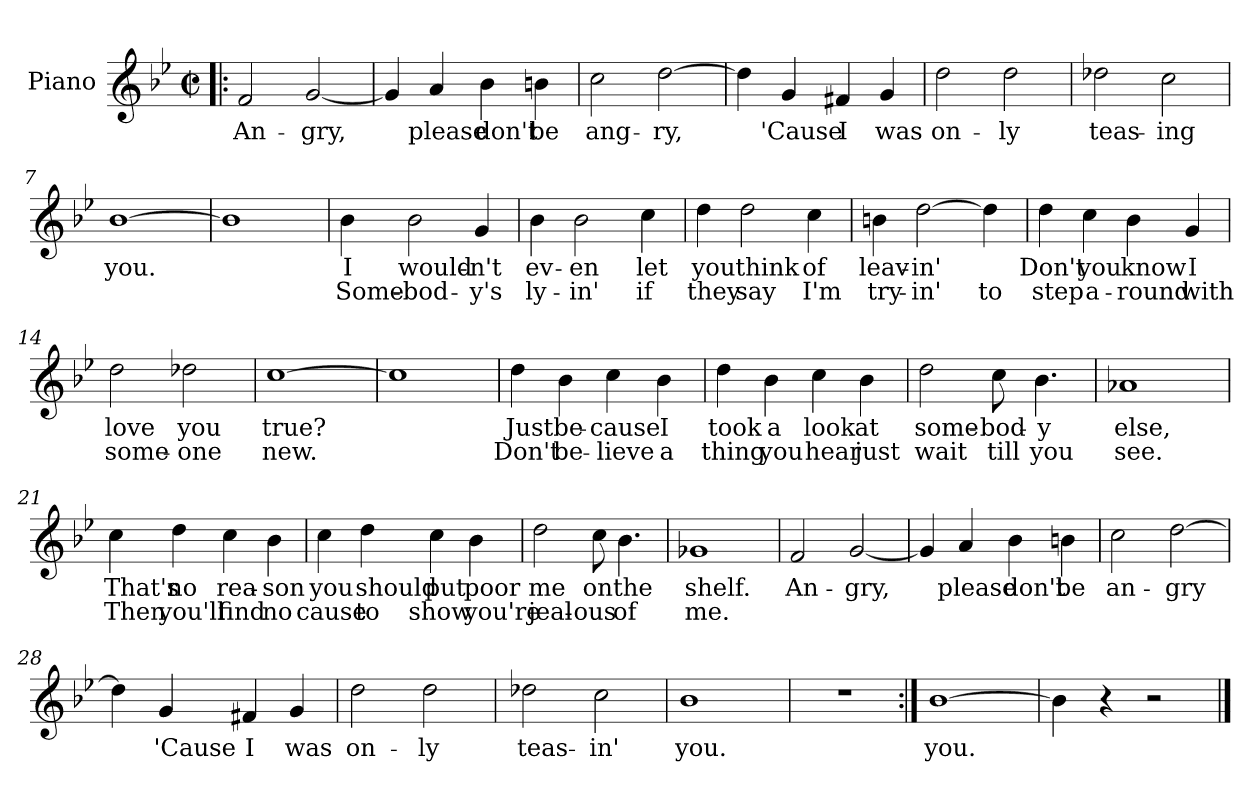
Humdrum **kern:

**kern	**text	**text
*part1	*part1	*part1
*staff1	*staff1	*staff1
*I"Piano	*	*
*I'Pno.	*	*
*clefG2	*	*
*k[b-e-]	*	*
*B-:	*	*
*M2/2	*	*
*met(c|)	*	*
=1!|:	=1!|:	=1!|:
2f/	An-	.
[2g/	-gry,	.
=2	=2	=2
4g/]	.	.
4a/	please	.
4b-\	don't	.
4bn\	be	.
=3	=3	=3
2cc\	ang-	.
[2dd\	-ry,	.
=4	=4	=4
4dd\]	.	.
4g/	'Cause	.
4f#X/	I	.
4g/	was	.
=5	=5	=5
2dd\	on-	.
2dd\	-ly	.
!!LO:LB:g=z
=6	=6	=6
2dd-X\	teas-	.
2cc\	-ing	.
=7	=7	=7
[1b-	you.	.
=8	=8	=8
1b-]	.	.
=9	=9	=9
4b-\	I	Some-
2b-\	would-	-bod-
4g/	-n't	-y's
=10	=10	=10
4b-\	ev-	ly-
2b-\	-en	-in'
4cc\	let	if
=11	=11	=11
4dd\	you	they
2dd\	think	say
4cc\	of	I'm
!!LO:LB:g=z
=12	=12	=12
4bn\	leav-	try-
[2dd\	-in'	-in'
4dd\]	.	to
=13	=13	=13
4dd\	Don't	step
4cc\	you	a-
4b-\	know	-round
4g/	I	with
=14	=14	=14
2dd\	love	some-
2dd-X\	you	-one
=15	=15	=15
[1cc	true?	new.
=16	=16	=16
1cc]	.	.
!!LO:LB:g=z
=17	=17	=17
4dd\	Just	Don't
4b-\	be-	be-
4cc\	-cause	-lieve
4b-\	I	a
=18	=18	=18
4dd\	took	thing
4b-\	a	you
4cc\	look	hear
4b-\	at	just
=19	=19	=19
2dd\	some-	wait
8cc\	-bod-	till
4.b-\	-y	you
=20	=20	=20
1a-X	else,	see.
!!LO:LB:g=z
=21	=21	=21
4cc\	That's	Then
4dd\	no	you'll
4cc\	rea-	find
4b-\	-son	no
=22	=22	=22
4cc\	you	cause
4dd\	should	to
4cc\	put	show
4b-\	poor	you're
=23	=23	=23
2dd\	me	jeal-
8cc\	on	-ous
4.b-\	the	of
=24	=24	=24
1g-X	shelf.	me.
!!LO:LB:g=z
=25	=25	=25
2f/	An-	.
[2g/	-gry,	.
=26	=26	=26
4g/]	.	.
4a/	please	.
4b-\	don't	.
4bn\	be	.
=27	=27	=27
2cc\	an-	.
[2dd\	-gry	.
=28	=28	=28
4dd\]	.	.
4g/	'Cause	.
4f#X/	I	.
4g/	was	.
=29	=29	=29
2dd\	on-	.
2dd\	-ly	.
!!LO:LB:g=z
=30	=30	=30
2dd-X\	teas-	.
2cc\	-in'	.
=31	=31	=31
1b-	you.	.
=32	=32	=32
1r	.	.
=33:|!	=33:|!	=33:|!
[1b-	you.	.
=34	=34	=34
4b-\]	.	.
4r	.	.
2r	.	.
==	==	==
*-	*-	*-
